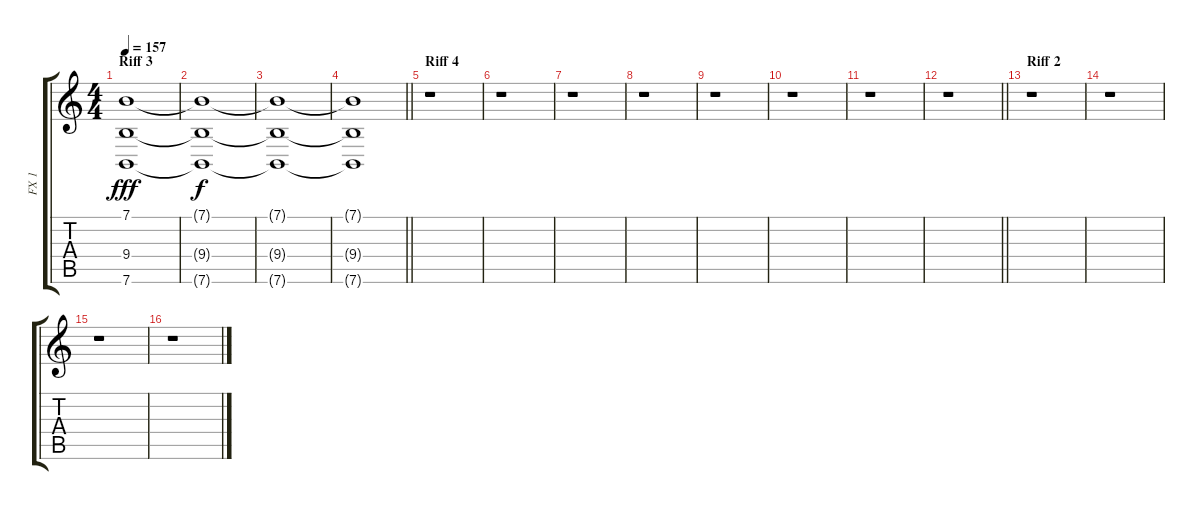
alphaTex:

\track ("FX 1" "FX 1") {instrument seashore}
\staff {score tabs}
\tuning (E4 B3 G3 D3 A2 E2) {hide}
\ts (4 4)
\section ("" "Riff 3")
\tempo 157
\clef g2
\ks c
(7.1 9.4 7.6).1{dy fff} |
(7.1{t} 9.4{t} 7.6{t}).1{dy f} |
(7.1{t} 9.4{t} 7.6{t}).1 |
\barLineRight lightlight
(7.1{t} 9.4{t} 7.6{t}).1 |
\section ("" "Riff 4")
r.1 |
r.1 |
r.1 |
r.1 |
r.1 |
r.1 |
r.1 |
\barLineRight lightlight
r.1 |
\section ("" "Riff 2")
r.1 |
r.1 |
r.1 |
r.1
